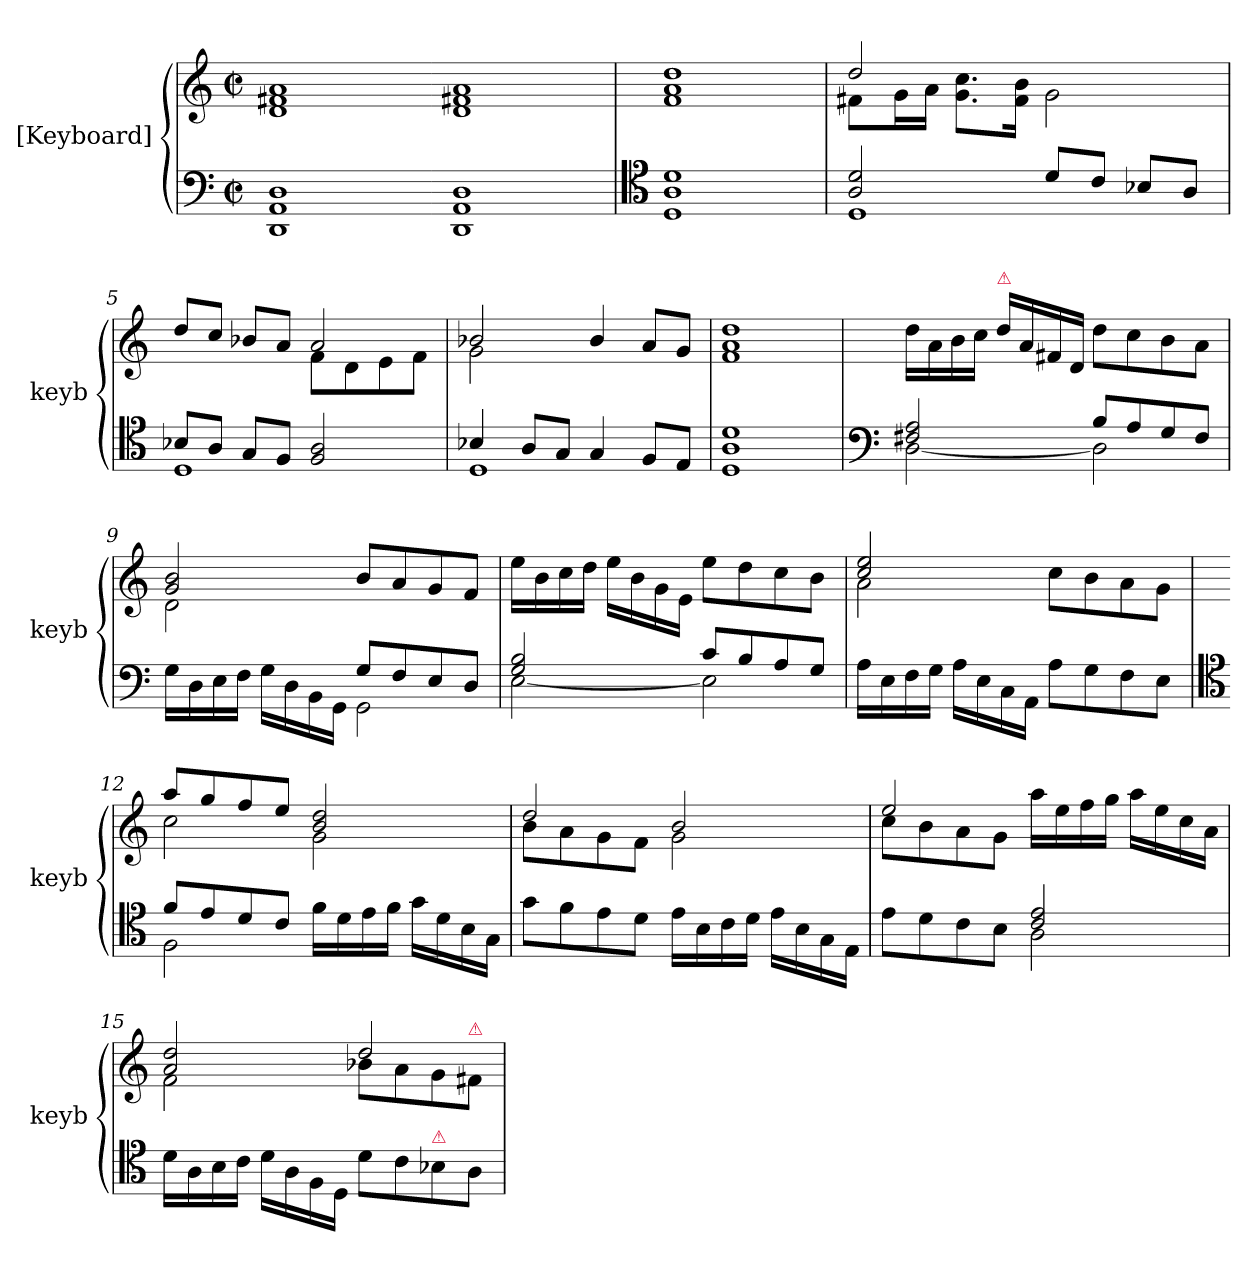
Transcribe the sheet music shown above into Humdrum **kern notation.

**kern	**kern
*part1	*part1
*staff2	*staff1
*I"[Keyboard]	*
*I'keyb	*
*clefF4	*clefG2
*k[]	*k[]
*M2/2	*M2/2
*met(c|)	*met(c|)
=1	=1
1DD 1AA 1D	1d 1f#X 1a
=2-	=2-
1DD 1AA 1D	1d 1f#X 1a
=3	=3
*clefC4	*
1D 1A 1d	1f 1a 1dd
=4	=4
*^	*^
2A/ 2d/	1D	2dd/	8f#X\L
.	.	.	16g\L
.	.	.	16a\JJ
.	.	.	8.g\ 8.cc\L
.	.	.	16f#\ 16b\Jk
8d/L	.	2ryy	2g\
8c/J	.	.	.
8B-X/L	.	.	.
8A/J	.	.	.
=5	=5	=5	=5
8B-X/L	1D	8dd/L	2ryy
8A/J	.	8cc/J	.
8G/L	.	8b-X/L	.
8F/J	.	8a/J	.
2F/ 2A/	.	2a/	8f\L
.	.	.	8d\
.	.	.	8e\
.	.	.	8f\J
=6	=6	=6	=6
4B-X/	1D	2b-X/	2g\
8A/L	.	.	.
8G/J	.	.	.
4G/	.	4b-/	2ryy
8F/L	.	8a/L	.
8E/J	.	8g/J	.
*v	*v	*	*
*	*v	*v
=7	=7
1D 1A 1d	1f 1a 1dd
=8	=8
*clefF4	*
*^	*
2F#X/ 2A/	[2D\	16dd\LL
.	.	16a\
.	.	16b\
.	.	16cc\JJ
!	!	!LO:TX:a:color=crimson:t=⚠
.	.	16dd\LL
.	.	16a/
.	.	16f#X/
.	.	16d/JJ
8B/L	2D\]	8dd\L
8A/	.	8cc\
8G/	.	8b\
8F#/J	.	8a\J
=9	=9	=9
*	*	*^
16G\LL	2ryy	2g/ 2b/	2d\
16D\	.	.	.
16E\	.	.	.
16F\JJ	.	.	.
16G\LL	.	.	.
16D\	.	.	.
16BB\	.	.	.
16GG\JJ	.	.	.
8G/L	2GG\	8b/L	2ryy
8F/	.	8a/	.
8E/	.	8g/	.
8D/J	.	8f/J	.
*	*	*v	*v
=10	=10	=10
2G/ 2B/	[2E\	16ee\LL
.	.	16b\
.	.	16cc\
.	.	16dd\JJ
.	.	16ee\LL
.	.	16b\
.	.	16g\
.	.	16e\JJ
8c/L	2E\]	8ee\L
8B/	.	8dd\
8A/	.	8cc\
8G/J	.	8b\J
*v	*v	*
=11	=11
*	*^
16A\LL	2cc/ 2ee/	2a\
16E\	.	.
16F\	.	.
16G\JJ	.	.
16A\LL	.	.
16E\	.	.
16C\	.	.
16AA\JJ	.	.
8A\L	8cc\L	2ryy
8G\	8b\	.
8F\	8a\	.
8E\J	8g\J	.
=12	=12	=12
*clefC4	*	*
*^	*	*
8f/L	2F\	8aa/L	2cc\
8e/	.	8gg/	.
8d/	.	8ff/	.
8c/J	.	8ee/J	.
16f\LL	2ryy	2b/ 2dd/	2g\
16d\	.	.	.
16e\	.	.	.
16f\JJ	.	.	.
16g\LL	.	.	.
16d\	.	.	.
16B\	.	.	.
16G\JJ	.	.	.
*v	*v	*	*
=13	=13	=13
8g\L	2dd/	8b\L
8f\	.	8a\
8e\	.	8g\
8d\J	.	8f\J
16e\LL	2b/	2g\
16B\	.	.
16c\	.	.
16d\JJ	.	.
16e\LL	.	.
16B\	.	.
16G\	.	.
16E\JJ	.	.
=14	=14	=14
*^	*	*
8e\L	2ryy	2ee/	8cc\L
8d\	.	.	8b\
8c\	.	.	8a\
8B\J	.	.	8g\J
2c/ 2e/	2A\	16aa\LL	2ryy
.	.	16ee\	.
.	.	16ff\	.
.	.	16gg\JJ	.
.	.	16aa\LL	.
.	.	16ee\	.
.	.	16cc\	.
.	.	16a\JJ	.
*v	*v	*	*
=15	=15	=15
16d\LL	2a/ 2dd/	2f\
16A\	.	.
16B\	.	.
16c\JJ	.	.
16d\LL	.	.
16A\	.	.
16F\	.	.
16D\JJ	.	.
8d\L	2dd/	8b-X\L
8c\	.	8a\
!LO:TX:a:color=crimson:t=⚠	!	!
8B-X\	.	8g\
!	!	!LO:TX:a:color=crimson:t=⚠
8A\J	.	8f#X\J
*	*v	*v
=	=
*-	*-
